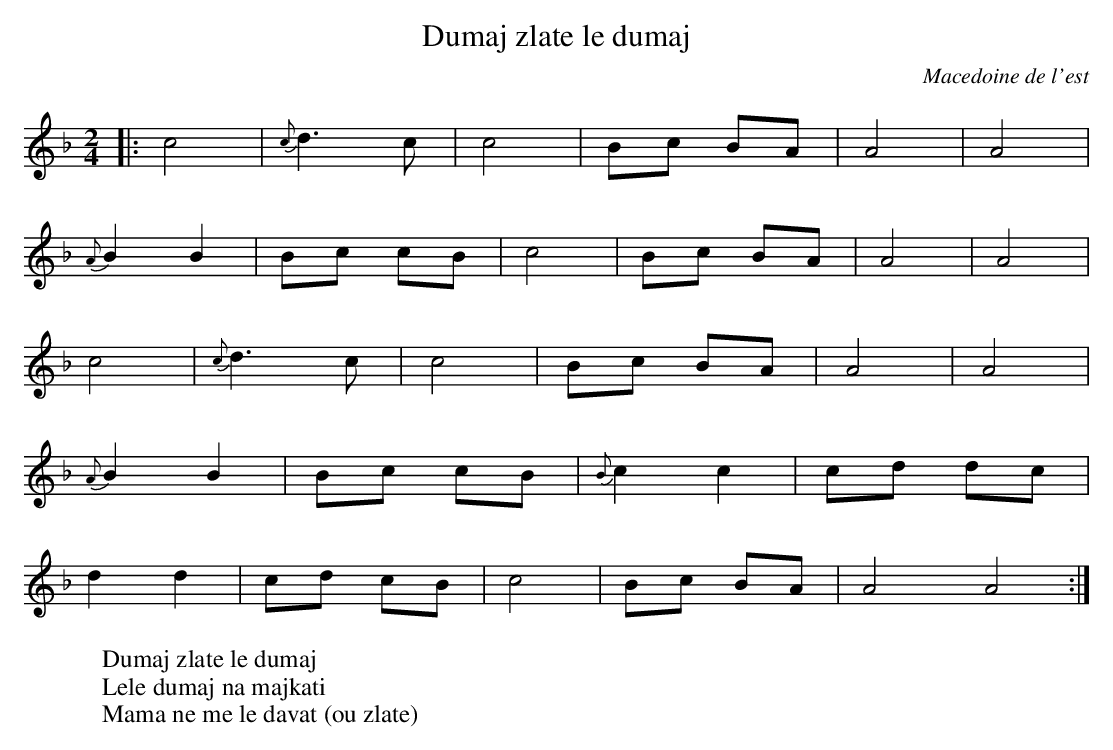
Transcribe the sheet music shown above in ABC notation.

X:1
T:Dumaj zlate le dumaj
O:Macedoine de l'est
M:2/4
L:1/8
K:F
|: c4 | {c} d3 c | c4 | Bc BA | A4 | A4 |
{A} B2 B2 | Bc cB | c4 | Bc BA | A4 | A4 |
c4 | {c} d3 c | c4 | Bc BA | A4 | A4 |
{A} B2 B2 | Bc cB | {B} c2 c2 | cd dc |
d2 d2 | cd cB | c4 | Bc BA | A4 A4 :|
W:Dumaj zlate le dumaj
W:Lele dumaj na majkati
W:Mama ne me le davat (ou zlate)
